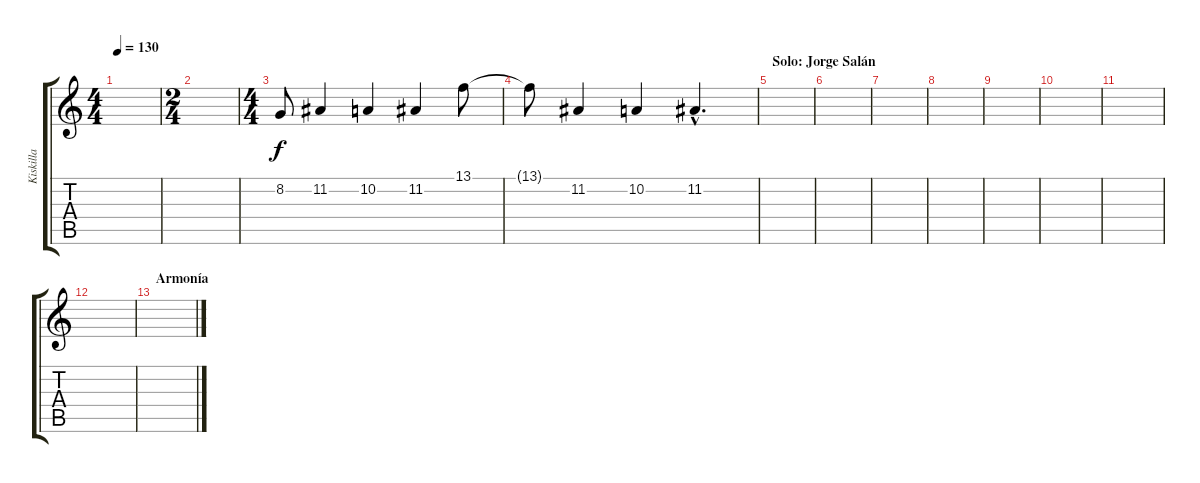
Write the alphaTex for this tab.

\track ("Kiskilla" "Kiskilla") {instrument lead2sawtooth}
\staff {score tabs}
\tuning (E4 B3 G3 D3 A2 E2) {hide}
\ts (4 4)
\tempo 130
\clef g2
\ks c
|
\ts (2 4)
|
\ts (4 4)
8.2.8{volume 11 instrument vibraphone} 11.2.4 10.2.4 11.2.4 13.1.8 |
13.1{t}.8 11.2.4 10.2.4 11.2{hac}.4{d} |
\section ("" "Solo: Jorge Salán")
|
|
|
|
|
|
|
|
\section ("" "Armonía")
